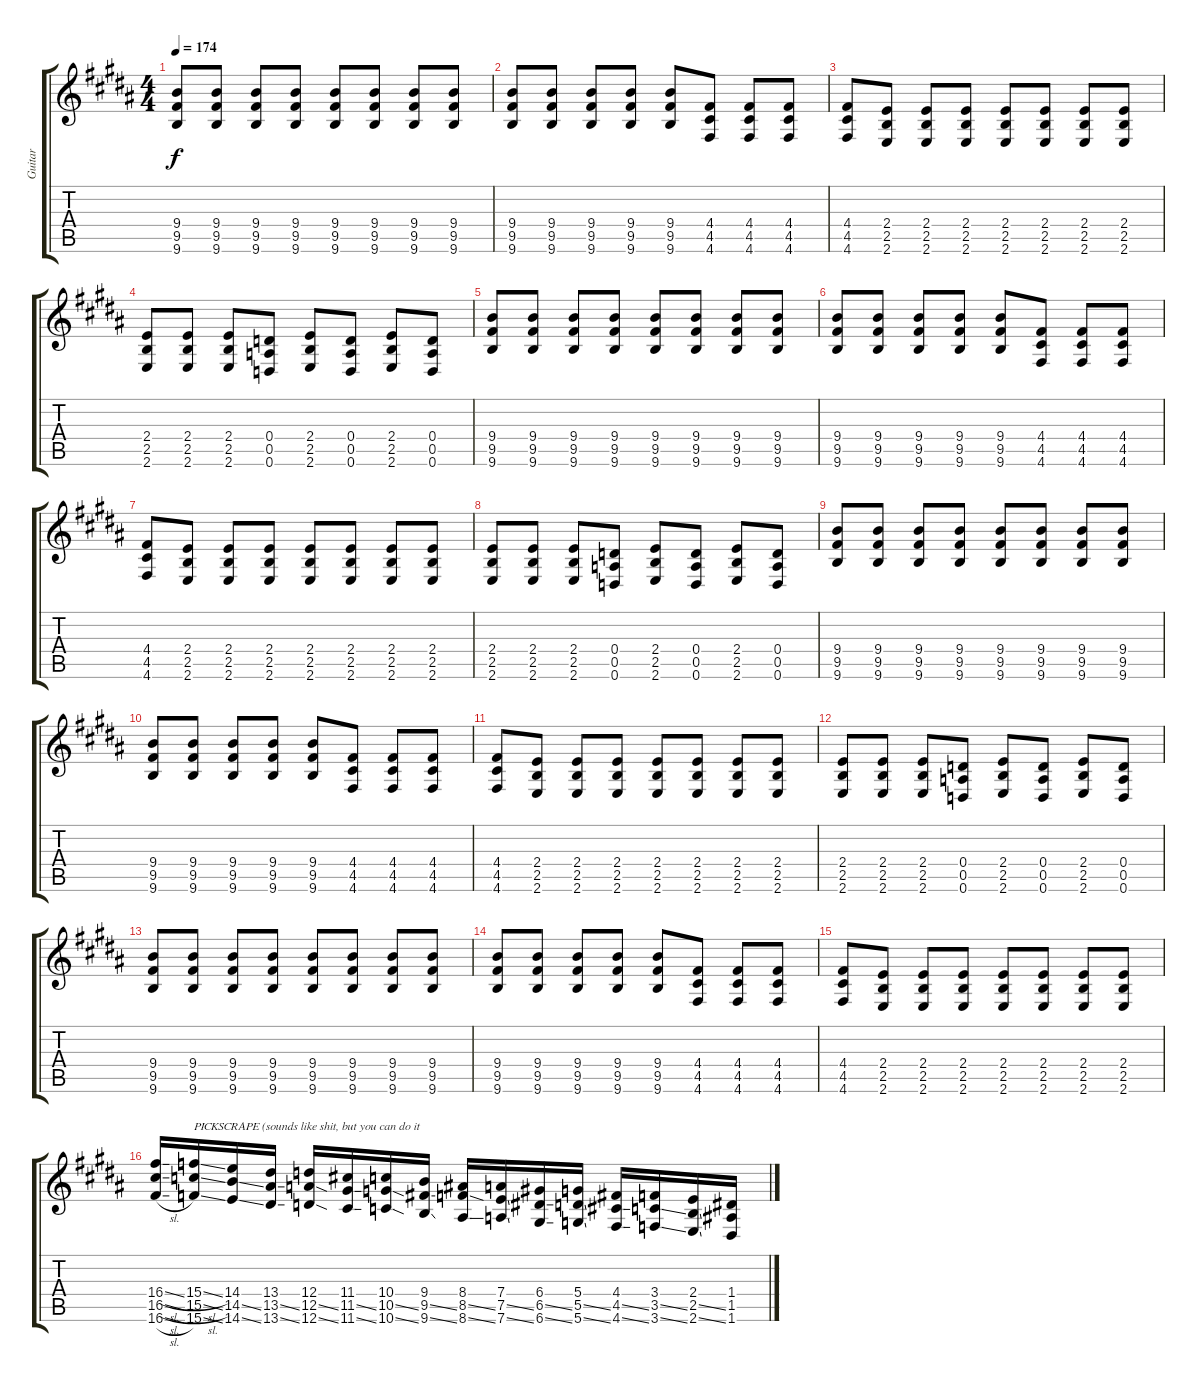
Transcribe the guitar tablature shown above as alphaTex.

\track ("Guitar" "Guitar") {instrument distortionguitar}
\staff {score tabs}
\tuning (E4 B3 G3 D3 A2 D2) {hide}
\ts (4 4)
\tempo 174
\clef g2
\ks b
(9.4 9.5 9.6).8{dy f} (9.4 9.5 9.6).8 (9.4 9.5 9.6).8 (9.4 9.5 9.6).8 (9.4 9.5 9.6).8 (9.4 9.5 9.6).8 (9.4 9.5 9.6).8 (9.4 9.5 9.6).8 |
(9.4 9.5 9.6).8 (9.4 9.5 9.6).8 (9.4 9.5 9.6).8 (9.4 9.5 9.6).8 (9.4 9.5 9.6).8 (4.4 4.5 4.6).8 (4.4 4.5 4.6).8 (4.4 4.5 4.6).8 |
(4.4 4.5 4.6).8 (2.4 2.5 2.6).8 (2.4 2.5 2.6).8 (2.4 2.5 2.6).8 (2.4 2.5 2.6).8 (2.4 2.5 2.6).8 (2.4 2.5 2.6).8 (2.4 2.5 2.6).8 |
(2.4 2.5 2.6).8 (2.4 2.5 2.6).8 (2.4 2.5 2.6).8 (0.4 0.5 0.6).8 (2.4 2.5 2.6).8 (0.4 0.5 0.6).8 (2.4 2.5 2.6).8 (0.4 0.5 0.6).8 |
(9.4 9.5 9.6).8 (9.4 9.5 9.6).8 (9.4 9.5 9.6).8 (9.4 9.5 9.6).8 (9.4 9.5 9.6).8 (9.4 9.5 9.6).8 (9.4 9.5 9.6).8 (9.4 9.5 9.6).8 |
(9.4 9.5 9.6).8 (9.4 9.5 9.6).8 (9.4 9.5 9.6).8 (9.4 9.5 9.6).8 (9.4 9.5 9.6).8 (4.4 4.5 4.6).8 (4.4 4.5 4.6).8 (4.4 4.5 4.6).8 |
(4.4 4.5 4.6).8 (2.4 2.5 2.6).8 (2.4 2.5 2.6).8 (2.4 2.5 2.6).8 (2.4 2.5 2.6).8 (2.4 2.5 2.6).8 (2.4 2.5 2.6).8 (2.4 2.5 2.6).8 |
(2.4 2.5 2.6).8 (2.4 2.5 2.6).8 (2.4 2.5 2.6).8 (0.4 0.5 0.6).8 (2.4 2.5 2.6).8 (0.4 0.5 0.6).8 (2.4 2.5 2.6).8 (0.4 0.5 0.6).8 |
(9.4 9.5 9.6).8 (9.4 9.5 9.6).8 (9.4 9.5 9.6).8 (9.4 9.5 9.6).8 (9.4 9.5 9.6).8 (9.4 9.5 9.6).8 (9.4 9.5 9.6).8 (9.4 9.5 9.6).8 |
(9.4 9.5 9.6).8 (9.4 9.5 9.6).8 (9.4 9.5 9.6).8 (9.4 9.5 9.6).8 (9.4 9.5 9.6).8 (4.4 4.5 4.6).8 (4.4 4.5 4.6).8 (4.4 4.5 4.6).8 |
(4.4 4.5 4.6).8 (2.4 2.5 2.6).8 (2.4 2.5 2.6).8 (2.4 2.5 2.6).8 (2.4 2.5 2.6).8 (2.4 2.5 2.6).8 (2.4 2.5 2.6).8 (2.4 2.5 2.6).8 |
(2.4 2.5 2.6).8 (2.4 2.5 2.6).8 (2.4 2.5 2.6).8 (0.4 0.5 0.6).8 (2.4 2.5 2.6).8 (0.4 0.5 0.6).8 (2.4 2.5 2.6).8 (0.4 0.5 0.6).8 |
(9.4 9.5 9.6).8 (9.4 9.5 9.6).8 (9.4 9.5 9.6).8 (9.4 9.5 9.6).8 (9.4 9.5 9.6).8 (9.4 9.5 9.6).8 (9.4 9.5 9.6).8 (9.4 9.5 9.6).8 |
(9.4 9.5 9.6).8 (9.4 9.5 9.6).8 (9.4 9.5 9.6).8 (9.4 9.5 9.6).8 (9.4 9.5 9.6).8 (4.4 4.5 4.6).8 (4.4 4.5 4.6).8 (4.4 4.5 4.6).8 |
(4.4 4.5 4.6).8 (2.4 2.5 2.6).8 (2.4 2.5 2.6).8 (2.4 2.5 2.6).8 (2.4 2.5 2.6).8 (2.4 2.5 2.6).8 (2.4 2.5 2.6).8 (2.4 2.5 2.6).8 |
(16.4{sl} 16.5{sl} 16.6{sl}).16{instrument lead5charang} (15.4{sl} 15.5{sl} 15.6{ss}).16{txt "PICKSCRAPE (sounds like shit, but you can do it"} (14.4 14.5{ss} 14.6{ss}).16 (13.4 13.5{ss} 13.6{ss}).16 (12.4 12.5{ss} 12.6{ss}).16 (11.4 11.5{ss} 11.6{ss}).16 (10.4 10.5{ss} 10.6{ss}).16 (9.4 9.5{ss} 9.6{ss}).16 (8.4 8.5{ss} 8.6{ss}).16 (7.4 7.5{ss} 7.6{ss}).16 (6.4 6.5{ss} 6.6{ss}).16 (5.4 5.5{ss} 5.6{ss}).16 (4.4 4.5{ss} 4.6{ss}).16 (3.4 3.5{ss} 3.6{ss}).16 (2.4 2.5{ss} 2.6{ss}).16 (1.4 1.5 1.6).16
